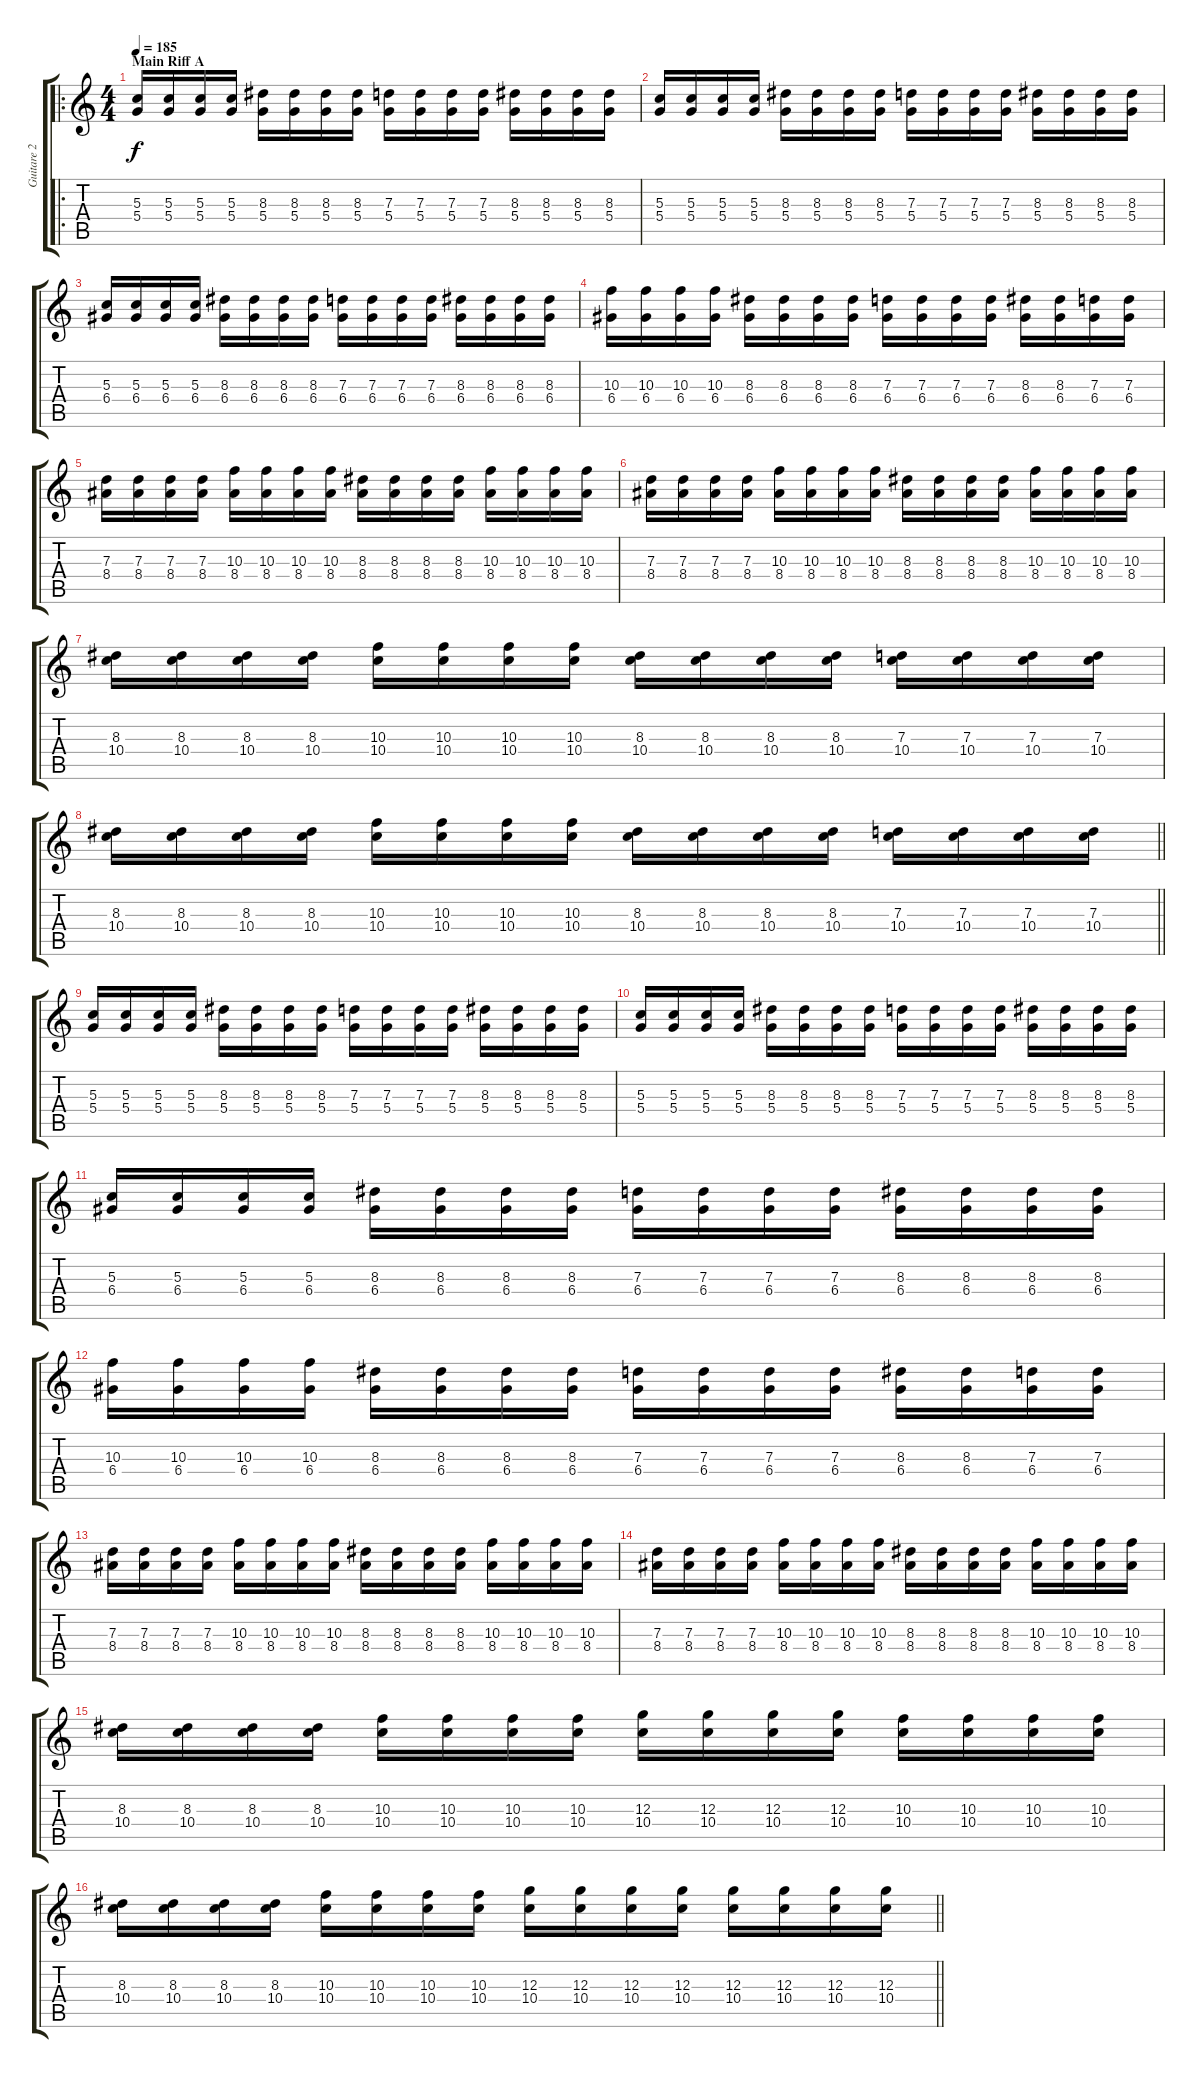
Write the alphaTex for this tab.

\track ("Guitare 2" "Guitare 2") {instrument distortionguitar}
\staff {score tabs}
\tuning (E4 B3 G3 D3 A2 E2) {hide}
\ro
\ts (4 4)
\section ("" "Main Riff A")
\tempo 185
\clef g2
\ks c
(5.3 5.4).16{dy f instrument distortionguitar} (5.3 5.4).16 (5.3 5.4).16 (5.3 5.4).16 (8.3 5.4).16 (8.3 5.4).16 (8.3 5.4).16 (8.3 5.4).16 (7.3 5.4).16 (7.3 5.4).16 (7.3 5.4).16 (7.3 5.4).16 (8.3 5.4).16 (8.3 5.4).16 (8.3 5.4).16 (8.3 5.4).16 |
(5.3 5.4).16 (5.3 5.4).16 (5.3 5.4).16 (5.3 5.4).16 (8.3 5.4).16 (8.3 5.4).16 (8.3 5.4).16 (8.3 5.4).16 (7.3 5.4).16 (7.3 5.4).16 (7.3 5.4).16 (7.3 5.4).16 (8.3 5.4).16 (8.3 5.4).16 (8.3 5.4).16 (8.3 5.4).16 |
(5.3 6.4).16 (5.3 6.4).16 (5.3 6.4).16 (5.3 6.4).16 (8.3 6.4).16 (8.3 6.4).16 (8.3 6.4).16 (8.3 6.4).16 (7.3 6.4).16 (7.3 6.4).16 (7.3 6.4).16 (7.3 6.4).16 (8.3 6.4).16 (8.3 6.4).16 (8.3 6.4).16 (8.3 6.4).16 |
(10.3 6.4).16 (10.3 6.4).16 (10.3 6.4).16 (10.3 6.4).16 (8.3 6.4).16 (8.3 6.4).16 (8.3 6.4).16 (8.3 6.4).16 (7.3 6.4).16 (7.3 6.4).16 (7.3 6.4).16 (7.3 6.4).16 (8.3 6.4).16 (8.3 6.4).16 (7.3 6.4).16 (7.3 6.4).16 |
(7.3 8.4).16 (7.3 8.4).16 (7.3 8.4).16 (7.3 8.4).16 (10.3 8.4).16 (10.3 8.4).16 (10.3 8.4).16 (10.3 8.4).16 (8.3 8.4).16 (8.3 8.4).16 (8.3 8.4).16 (8.3 8.4).16 (10.3 8.4).16 (10.3 8.4).16 (10.3 8.4).16 (10.3 8.4).16 |
(7.3 8.4).16 (7.3 8.4).16 (7.3 8.4).16 (7.3 8.4).16 (10.3 8.4).16 (10.3 8.4).16 (10.3 8.4).16 (10.3 8.4).16 (8.3 8.4).16 (8.3 8.4).16 (8.3 8.4).16 (8.3 8.4).16 (10.3 8.4).16 (10.3 8.4).16 (10.3 8.4).16 (10.3 8.4).16 |
(8.3 10.4).16 (8.3 10.4).16 (8.3 10.4).16 (8.3 10.4).16 (10.3 10.4).16 (10.3 10.4).16 (10.3 10.4).16 (10.3 10.4).16 (8.3 10.4).16 (8.3 10.4).16 (8.3 10.4).16 (8.3 10.4).16 (7.3 10.4).16 (7.3 10.4).16 (7.3 10.4).16 (7.3 10.4).16 |
\barLineRight lightlight
(8.3 10.4).16 (8.3 10.4).16 (8.3 10.4).16 (8.3 10.4).16 (10.3 10.4).16 (10.3 10.4).16 (10.3 10.4).16 (10.3 10.4).16 (8.3 10.4).16 (8.3 10.4).16 (8.3 10.4).16 (8.3 10.4).16 (7.3 10.4).16 (7.3 10.4).16 (7.3 10.4).16 (7.3 10.4).16 |
(5.3 5.4).16 (5.3 5.4).16 (5.3 5.4).16 (5.3 5.4).16 (8.3 5.4).16 (8.3 5.4).16 (8.3 5.4).16 (8.3 5.4).16 (7.3 5.4).16 (7.3 5.4).16 (7.3 5.4).16 (7.3 5.4).16 (8.3 5.4).16 (8.3 5.4).16 (8.3 5.4).16 (8.3 5.4).16 |
(5.3 5.4).16 (5.3 5.4).16 (5.3 5.4).16 (5.3 5.4).16 (8.3 5.4).16 (8.3 5.4).16 (8.3 5.4).16 (8.3 5.4).16 (7.3 5.4).16 (7.3 5.4).16 (7.3 5.4).16 (7.3 5.4).16 (8.3 5.4).16 (8.3 5.4).16 (8.3 5.4).16 (8.3 5.4).16 |
(5.3 6.4).16 (5.3 6.4).16 (5.3 6.4).16 (5.3 6.4).16 (8.3 6.4).16 (8.3 6.4).16 (8.3 6.4).16 (8.3 6.4).16 (7.3 6.4).16 (7.3 6.4).16 (7.3 6.4).16 (7.3 6.4).16 (8.3 6.4).16 (8.3 6.4).16 (8.3 6.4).16 (8.3 6.4).16 |
(10.3 6.4).16 (10.3 6.4).16 (10.3 6.4).16 (10.3 6.4).16 (8.3 6.4).16 (8.3 6.4).16 (8.3 6.4).16 (8.3 6.4).16 (7.3 6.4).16 (7.3 6.4).16 (7.3 6.4).16 (7.3 6.4).16 (8.3 6.4).16 (8.3 6.4).16 (7.3 6.4).16 (7.3 6.4).16 |
(7.3 8.4).16 (7.3 8.4).16 (7.3 8.4).16 (7.3 8.4).16 (10.3 8.4).16 (10.3 8.4).16 (10.3 8.4).16 (10.3 8.4).16 (8.3 8.4).16 (8.3 8.4).16 (8.3 8.4).16 (8.3 8.4).16 (10.3 8.4).16 (10.3 8.4).16 (10.3 8.4).16 (10.3 8.4).16 |
(7.3 8.4).16 (7.3 8.4).16 (7.3 8.4).16 (7.3 8.4).16 (10.3 8.4).16 (10.3 8.4).16 (10.3 8.4).16 (10.3 8.4).16 (8.3 8.4).16 (8.3 8.4).16 (8.3 8.4).16 (8.3 8.4).16 (10.3 8.4).16 (10.3 8.4).16 (10.3 8.4).16 (10.3 8.4).16 |
(8.3 10.4).16 (8.3 10.4).16 (8.3 10.4).16 (8.3 10.4).16 (10.3 10.4).16 (10.3 10.4).16 (10.3 10.4).16 (10.3 10.4).16 (12.3 10.4).16 (12.3 10.4).16 (12.3 10.4).16 (12.3 10.4).16 (10.3 10.4).16 (10.3 10.4).16 (10.3 10.4).16 (10.3 10.4).16 |
\barLineRight lightlight
(8.3 10.4).16 (8.3 10.4).16 (8.3 10.4).16 (8.3 10.4).16 (10.3 10.4).16 (10.3 10.4).16 (10.3 10.4).16 (10.3 10.4).16 (12.3 10.4).16 (12.3 10.4).16 (12.3 10.4).16 (12.3 10.4).16 (12.3 10.4).16 (12.3 10.4).16 (12.3 10.4).16 (12.3 10.4).16
